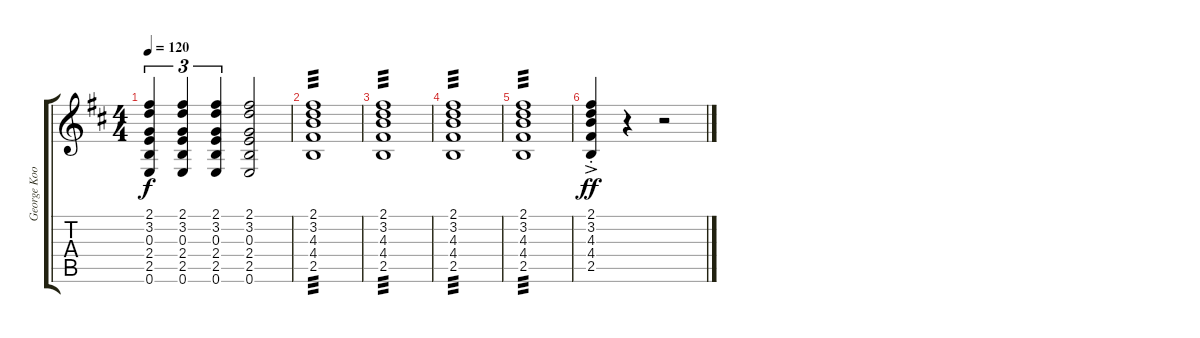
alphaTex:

\track ("George Kooymans - Gtr.1" "George Koo") {instrument acousticguitarsteel}
\staff {score tabs}
\tuning (E4 B3 G3 D3 A2 E2) {hide}
\ts (4 4)
\tempo 120
\clef g2
\ks d
(2.1 3.2 0.3 2.4 2.5 0.6).4{tu (3 2) dy f} (2.1 3.2 0.3 2.4 2.5 0.6).4{tu (3 2)} (2.1 3.2 0.3 2.4 2.5 0.6).4{tu (3 2)} (2.1 3.2 0.3 2.4 2.5 0.6).2 |
(2.1 3.2 4.3 4.4 2.5).1{tp 3} |
(2.1 3.2 4.3 4.4 2.5).1{tp 3} |
(2.1 3.2 4.3 4.4 2.5).1{tp 3} |
(2.1 3.2 4.3 4.4 2.5).1{tp 3} |
(2.1{ac st} 3.2{ac st} 4.3{ac st} 4.4{ac st} 2.5{ac st}).4{dy ff} r.4 r.2
